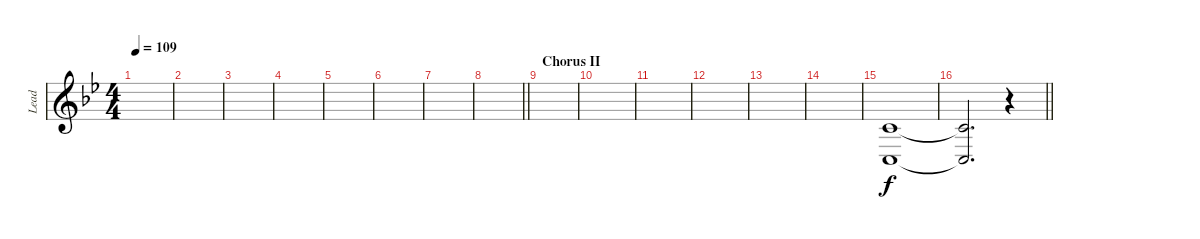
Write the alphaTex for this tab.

\track ("Lead" "Lead") {instrument lead1square}
\staff {score}
\tuning (E4 B3 G3 D3 A2 E2) {hide}
\ts (4 4)
\tempo 109
\clef g2
\ks bb
|
|
|
|
|
|
|
\barLineRight lightlight
|
\section ("" "Chorus II")
|
|
|
|
|
|
(1.2 3.5).1 |
\barLineRight lightlight
(1.2{t} 3.5{t}).2{d} r.4
